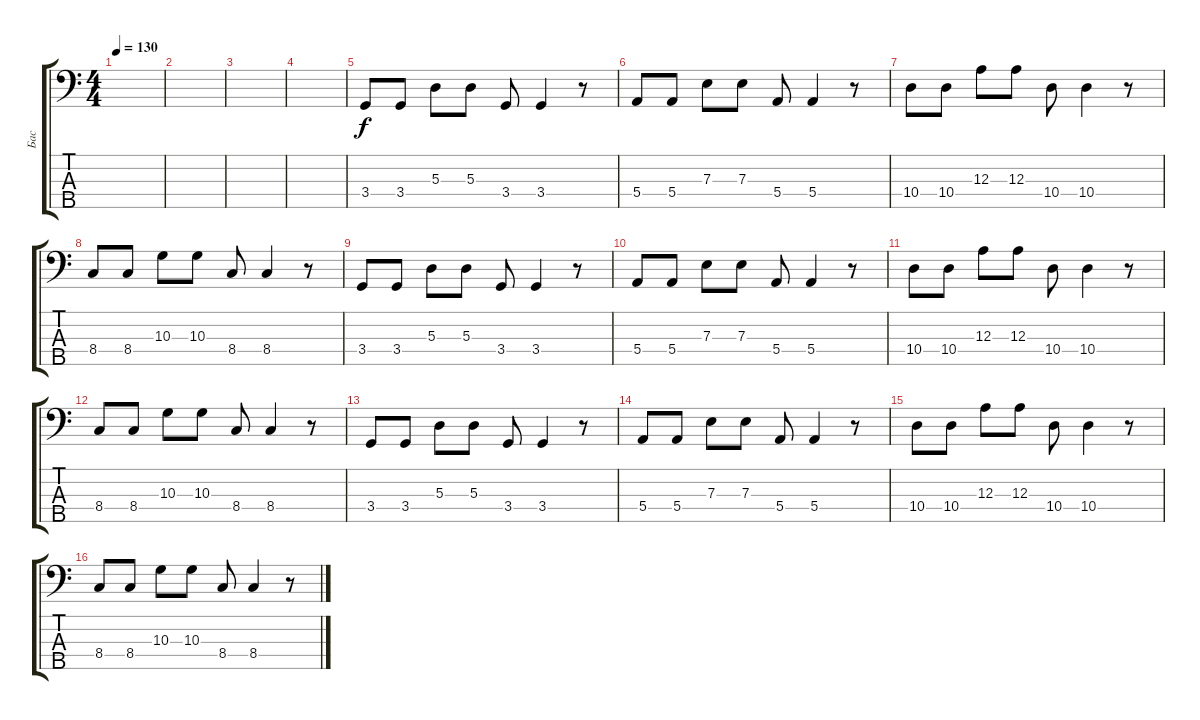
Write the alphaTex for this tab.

\track ("Бас" "Бас") {instrument synthbass2}
\staff {score tabs}
\tuning (G2 D2 A1 E1 B0) {hide}
\ts (4 4)
\tempo 130
\clef f4
\ks c
|
|
|
|
3.4.8 3.4.8 5.3.8 5.3.8 3.4.8 3.4.4 r.8 |
5.4.8 5.4.8 7.3.8 7.3.8 5.4.8 5.4.4 r.8 |
10.4.8 10.4.8 12.3.8 12.3.8 10.4.8 10.4.4 r.8 |
8.4.8 8.4.8 10.3.8 10.3.8 8.4.8 8.4.4 r.8 |
3.4.8 3.4.8 5.3.8 5.3.8 3.4.8 3.4.4 r.8 |
5.4.8 5.4.8 7.3.8 7.3.8 5.4.8 5.4.4 r.8 |
10.4.8 10.4.8 12.3.8 12.3.8 10.4.8 10.4.4 r.8 |
8.4.8 8.4.8 10.3.8 10.3.8 8.4.8 8.4.4 r.8 |
3.4.8 3.4.8 5.3.8 5.3.8 3.4.8 3.4.4 r.8 |
5.4.8 5.4.8 7.3.8 7.3.8 5.4.8 5.4.4 r.8 |
10.4.8 10.4.8 12.3.8 12.3.8 10.4.8 10.4.4 r.8 |
8.4.8 8.4.8 10.3.8 10.3.8 8.4.8 8.4.4 r.8
